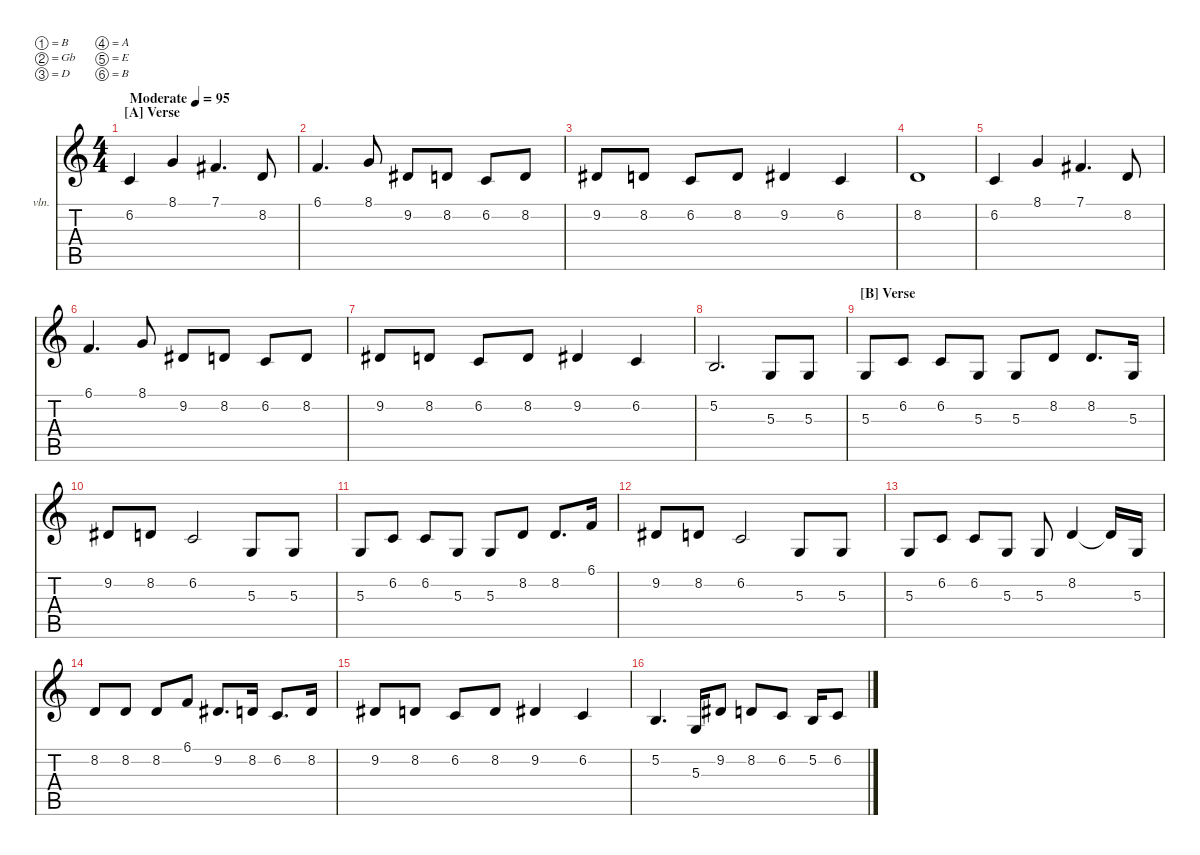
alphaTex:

\defaultSystemsLayout 4
\hideDynamics
\bracketExtendMode nobrackets
\firstSystemTrackNameOrientation horizontal
\otherSystemsTrackNameOrientation horizontal
\track ("Vocals" "vln.") {solo instrument synthstrings1}
\staff {score tabs}
\tuning (B3 Gb3 D3 A2 E2 B1)
\ts (4 4)
\beaming (8 2 2 2 2)
\section ("A" "Verse")
\scale
0.952065
\tempo (95 "Moderate")
\accidentals auto
\clef g2
\ottava regular
\simile none
\ks c
6.2.4{dy f instrument synthstrings1 beam Up} 8.1.4{beam Up} 7.1{acc #}.4{d beam Up} 8.2.8{beam Up} |
\scale
1.03043 6.1.4{d beam Up} 8.1.8{beam Up} 9.2{acc #}.8{beam Up} 8.2.8{beam Up} 6.2.8{beam Up} 8.2.8{beam Up} |
\scale
0.969568 9.2{acc #}.8{beam Up} 8.2.8{beam Up} 6.2.8{beam Up} 8.2.8{beam Up} 9.2{acc #}.4{beam Up} 6.2.4{beam Up} |
\scale
1.03043 8.2.1{beam Up} |
\scale
0.969568 6.2.4{beam Up} 8.1.4{beam Up} 7.1{acc #}.4{d beam Up} 8.2.8{beam Up} |
\scale
1.03043 6.1.4{d beam Up} 8.1.8{beam Up} 9.2{acc #}.8{beam Up} 8.2.8{beam Up} 6.2.8{beam Up} 8.2.8{beam Up} |
\scale
0.969568 9.2{acc #}.8{beam Up} 8.2.8{beam Up} 6.2.8{beam Up} 8.2.8{beam Up} 9.2{acc #}.4{beam Up} 6.2.4{beam Up} |
\scale
1.03043 5.2.2{d beam Up} 5.3.8{beam Up} 5.3.8{beam Up} |
\section ("B" "Verse")
\scale
0.969568 5.3.8{beam Up} 6.2.8{beam Up} 6.2.8{beam Up} 5.3.8{beam Up} 5.3.8{beam Up} 8.2.8{beam Up} 8.2.8{d beam Up} 5.3.16{beam Up} |
\scale
1.03043 9.2{acc #}.8{beam Up} 8.2.8{beam Up} 6.2.2{beam Up} 5.3.8{beam Up} 5.3.8{beam Up} |
\scale
0.969568 5.3.8{beam Up} 6.2.8{beam Up} 6.2.8{beam Up} 5.3.8{beam Up} 5.3.8{beam Up} 8.2.8{beam Up} 8.2.8{d beam Up} 6.1.16{beam Up} |
\scale
1.03043 9.2{acc #}.8{beam Up} 8.2.8{beam Up} 6.2.2{beam Up} 5.3.8{beam Up} 5.3.8{beam Up} |
\scale
0.969568 5.3.8{beam Up} 6.2.8{beam Up} 6.2.8{beam Up} 5.3.8{beam Up} 5.3.8{beam Up} 8.2.4{beam Up} 8.2{t}.16{beam Up} 5.3.16{beam Up} |
\scale
1.03043 8.2.8{beam Up} 8.2.8{beam Up} 8.2.8{beam Up} 6.1.8{beam Up} 9.2{acc #}.8{d beam Up} 8.2.16{beam Up} 6.2.8{d beam Up} 8.2.16{beam Up} |
\scale
0.969568 9.2{acc #}.8{beam Up} 8.2.8{beam Up} 6.2.8{beam Up} 8.2.8{beam Up} 9.2{acc #}.4{beam Up} 6.2.4{beam Up} |
\scale
1.03043 5.2.4{d beam Up} 5.3.16{beam Up} 9.2{acc #}.8{beam Up} 8.2.8{beam Up} 6.2.8{beam Up} 5.2.16{beam Up} 6.2.8{beam Up}
